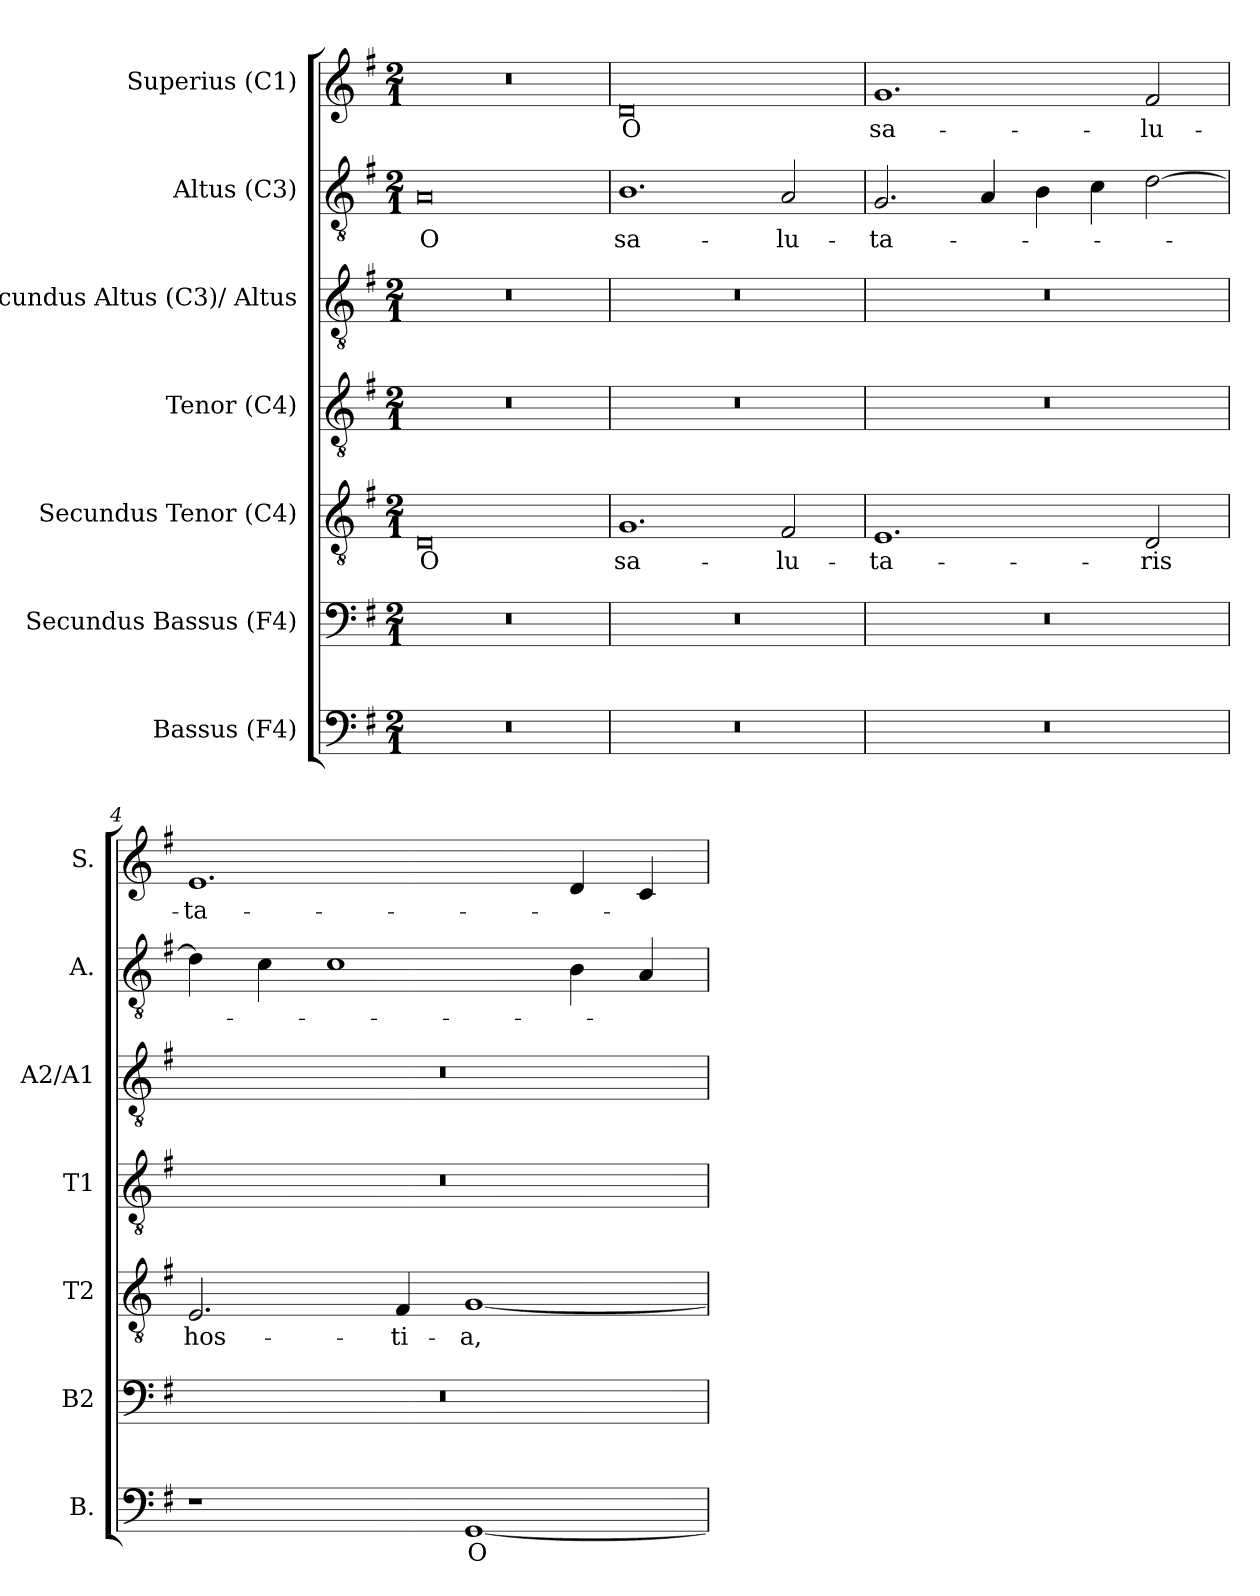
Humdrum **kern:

**kern	**text	**kern	**kern	**text	**kern	**kern	**kern	**text	**kern	**text
*part7	*part7	*part6	*part5	*part5	*part4	*part3	*part2	*part2	*part1	*part1
*staff7	*staff7	*staff6	*staff5	*staff5	*staff4	*staff3	*staff2	*staff2	*staff1	*staff1
*I"Bassus (F4)	*	*I"Secundus Bassus (F4)	*I"Secundus Tenor (C4)	*	*I"Tenor (C4)	*I"Secundus Altus (C3)/ Altus	*I"Altus (C3)	*	*I"Superius (C1)	*
*I'B.	*	*I'B2	*I'T2	*	*I'T1	*I'A2/A1	*I'A.	*	*I'S.	*
!!LO:PB:g=z
*clefF4	*	*clefF4	*clefGv2	*	*clefGv2	*clefGv2	*clefGv2	*	*clefG2	*
*	*	*	*	*	*ITrd7c12	*	*	*	*	*
*k[f#]	*	*k[f#]	*k[f#]	*	*k[f#]	*k[f#]	*k[f#]	*	*k[f#]	*
*G:	*	*G:	*G:	*	*G:	*G:	*G:	*	*G:	*
*M2/1	*	*M2/1	*M2/1	*	*M2/1	*M2/1	*M2/1	*	*M2/1	*
=1	=1	=1	=1	=1	=1	=1	=1	=1	=1	=1
!LO:N:vis=1	!	!LO:N:vis=1	!	!	!	!	!	!	!	!
!	!	!	!	!LO:LY:b:color=#000000	!LO:N:vis=1	!LO:N:vis=1	!	!	!	!
!	!	!	!	!	!	!	!	!LO:LY:b:color=#000000	!LO:N:vis=1	!
0r	.	0r	0Di	O	0r	0r	0Ai	O	0r	.
=2	=2	=2	=2	=2	=2	=2	=2	=2	=2	=2
!LO:N:vis=1	!	!LO:N:vis=1	!	!	!	!	!	!	!	!
!	!	!	!	!LO:LY:b:color=#000000	!LO:N:vis=1	!LO:N:vis=1	!	!	!	!
!	!	!	!	!	!	!	!	!LO:LY:b:color=#000000	!	!
!	!	!	!	!	!	!	!	!	!	!LO:LY:b:color=#000000
0r	.	0r	1.Gi	sa-	0r	0r	1.Bi	sa-	0di	O
!	!	!	!	!LO:LY:b:color=#000000	!	!	!	!	!	!
!	!	!	!	!	!	!	!	!LO:LY:b:color=#000000	!	!
.	.	.	2F#i/	-lu-	.	.	2Ai/	-lu-	.	.
=3	=3	=3	=3	=3	=3	=3	=3	=3	=3	=3
!LO:N:vis=1	!	!LO:N:vis=1	!	!	!	!	!	!	!	!
!	!	!	!	!LO:LY:b:color=#000000	!LO:N:vis=1	!LO:N:vis=1	!	!	!	!
!	!	!	!	!	!	!	!	!LO:LY:b:color=#000000	!	!
!	!	!	!	!	!	!	!	!	!	!LO:LY:b:color=#000000
0r	.	0r	1.Ei	-ta-	0r	0r	2.Gi/	-ta-	1.gi	sa-
.	.	.	.	.	.	.	4Ai/	.	.	.
.	.	.	.	.	.	.	4Bi\	.	.	.
.	.	.	.	.	.	.	4ci\	.	.	.
!	!	!	!	!LO:LY:b:color=#000000	!	!	!	!	!	!
!	!	!	!	!	!	!	!	!	!	!LO:LY:b:color=#000000
.	.	.	2Di/	-ris	.	.	[2di\	.	2f#i/	-lu-
=4	=4	=4	=4	=4	=4	=4	=4	=4	=4	=4
!	!	!LO:N:vis=1	!	!	!	!	!	!	!	!
!	!	!	!	!LO:LY:b:color=#000000	!LO:N:vis=1	!LO:N:vis=1	!	!	!	!
!	!	!	!	!	!	!	!	!	!	!LO:LY:b:color=#000000
1r	.	0r	2.Ei/	hos-	0r	0r	4di\]	.	1.ei	-ta-
.	.	.	.	.	.	.	4ci\	.	.	.
.	.	.	.	.	.	.	1ci	.	.	.
!	!	!	!	!LO:LY:b:color=#000000	!	!	!	!	!	!
.	.	.	4F#i/	-ti-	.	.	.	.	.	.
!	!LO:LY:b:color=#000000	!	!	!	!	!	!	!	!	!
!	!	!	!	!LO:LY:b:color=#000000	!	!	!	!	!	!
[1GGi	O	.	[1Gi	-a,	.	.	.	.	.	.
.	.	.	.	.	.	.	4Bi\	.	4di/	.
.	.	.	.	.	.	.	4Ai/	.	4ci/	.
=	=	=	=	=	=	=	=	=	=	=
*-	*-	*-	*-	*-	*-	*-	*-	*-	*-	*-
